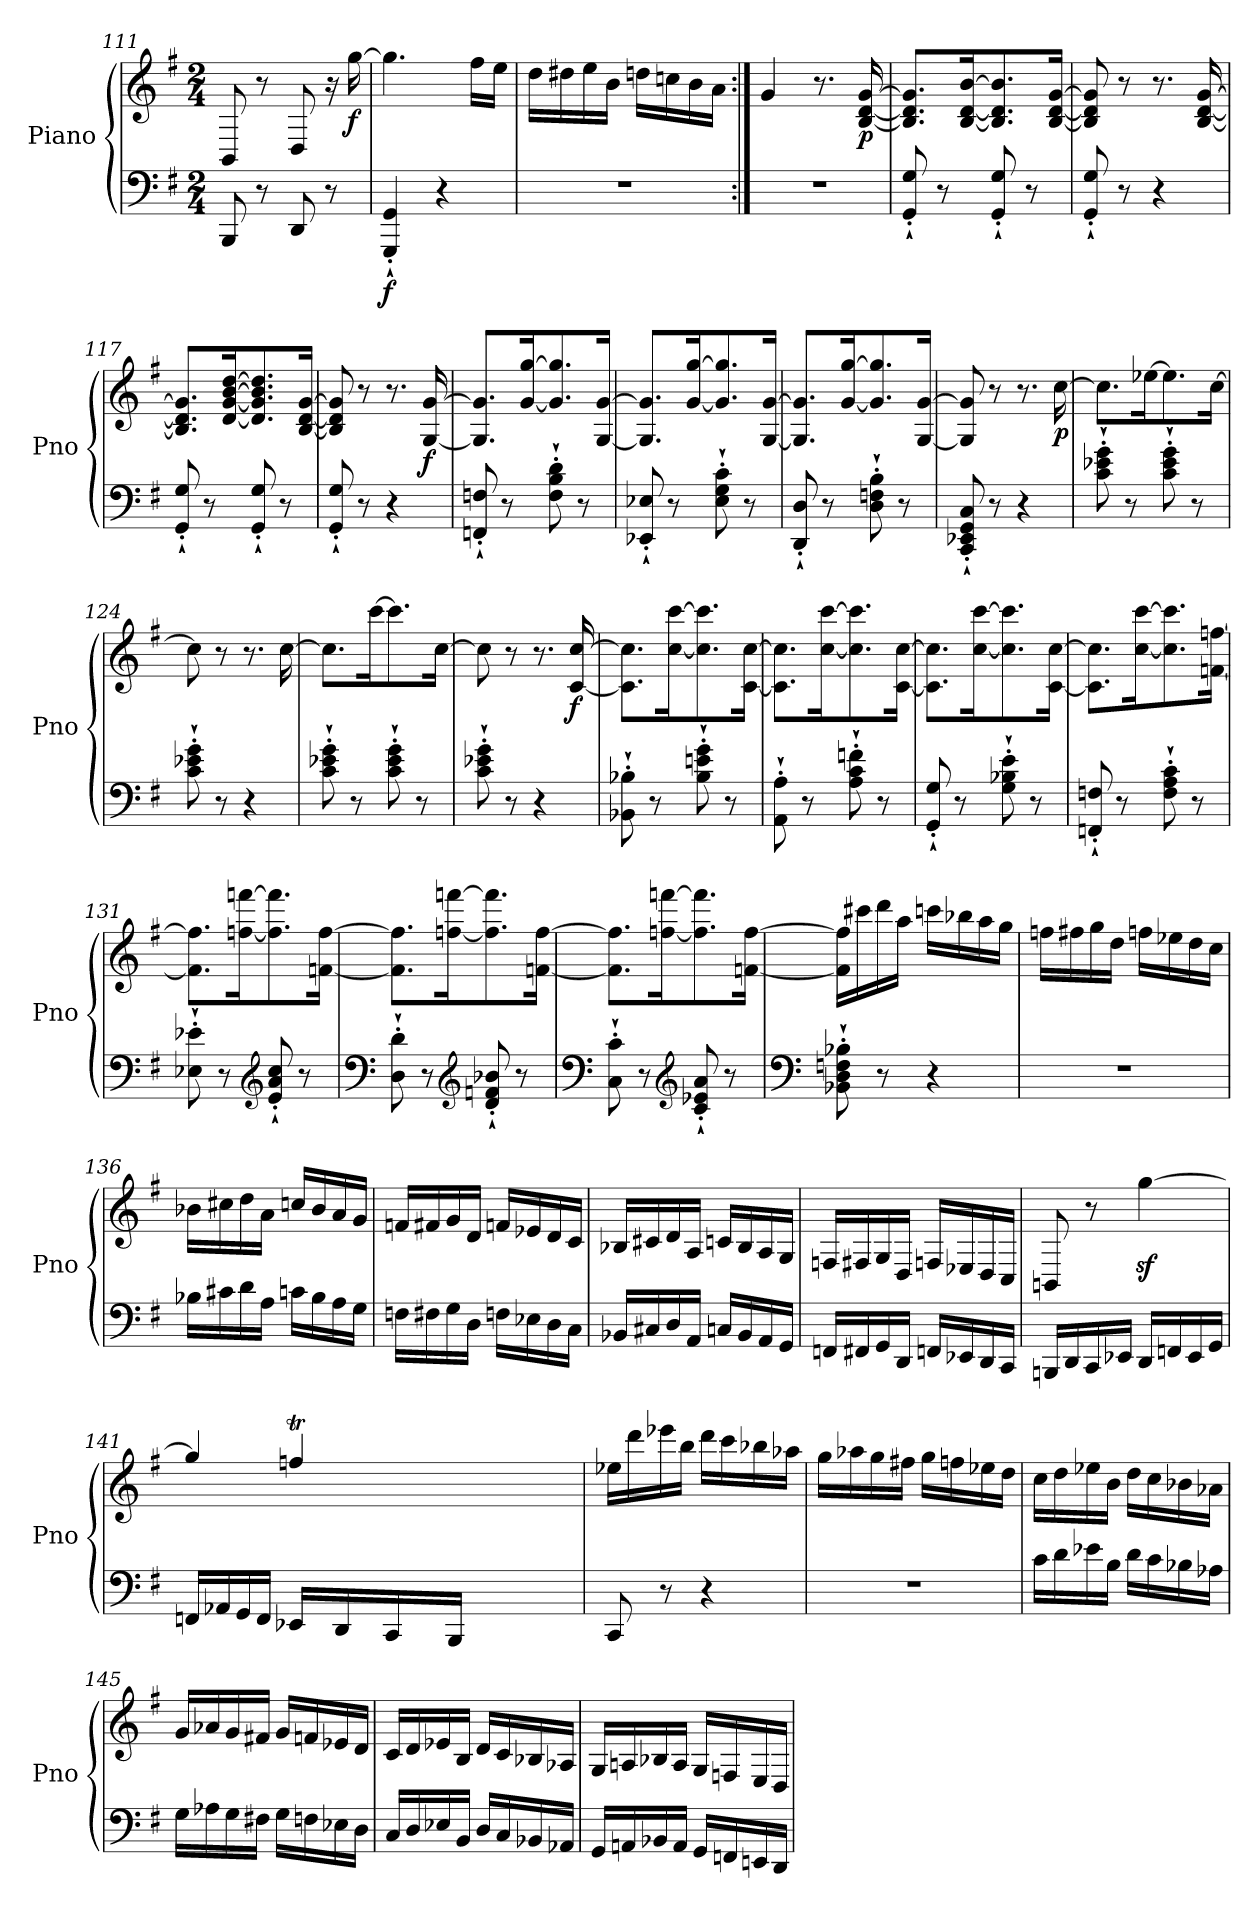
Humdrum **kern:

**kern	**kern	**dynam
*part1	*part1	*part1
*staff2	*staff1	*staff1/2
*I"Piano	*	*
*I'Pno	*	*
*clefF4	*clefG2	*
*k[f#]	*k[f#]	*
*G:	*G:	*
*M2/4	*M2/4	*
=111	=111	=111
8BBB/	8BB/	.
8r	8r	.
8DD/	8D/	.
8r	16r	.
!	!	!LO:DY:b
.	[16gg\	f
=112	=112	=112
!	!	!LO:DY:b=2
4GGG/'` 4GG/'`	4.gg\]	f
4r	.	.
.	16ff#\LL	.
.	16ee\JJ	.
=113	=113	=113
2r	16dd\LL	.
.	16dd#X\	.
.	16ee\	.
.	16b\JJ	.
.	16ddn\LL	.
.	16ccn\	.
.	16b\	.
.	16a\JJ	.
=114:|!	=114:|!	=114:|!
2r	4g/	.
.	8.r	.
!	!	!LO:DY:b
.	[16B/ [16d/ [16g/	p
=115	=115	=115
8GG/'` 8G/'`	8.B/] 8.d/] 8.g/]L	.
8r	.	.
.	[16B/ [16d/ [16b/K	.
8GG/'` 8G/'`	8.B/] 8.d/] 8.b/]	.
8r	.	.
.	[16B/ [16d/ [16g/Jk	.
=116	=116	=116
8GG/'` 8G/'`	8B/] 8d/] 8g/]	.
8r	8r	.
4r	8.r	.
.	[16B/ [16d/ [16g/	.
!!LO:LB:g=z
=117	=117	=117
8GG/'` 8G/'`	8.B/] 8.d/] 8.g/]L	.
8r	.	.
.	[16d/ [16g/ [16b/ [16dd/K	.
8GG/'` 8G/'`	8.d/] 8.g/] 8.b/] 8.dd/]	.
8r	.	.
.	[16B/ [16d/ [16g/Jk	.
=118	=118	=118
8GG/'` 8G/'`	8B/] 8d/] 8g/]	.
8r	8r	.
4r	8.r	.
!	!	!LO:DY:b
.	[16G/ [16g/	f
=119	=119	=119
8FFn/'` 8Fn/'`	8.G/] 8.g/]L	.
8r	.	.
.	[16g/ [16gg/K	.
8F\'` 8B\'` 8d\'`	8.g/] 8.gg/]	.
8r	.	.
.	[16G/ [16g/Jk	.
=120	=120	=120
8EE-X/'` 8E-X/'`	8.G/] 8.g/]L	.
8r	.	.
.	[16g/ [16gg/K	.
8E-\'` 8G\'` 8c\'`	8.g/] 8.gg/]	.
8r	.	.
.	[16G/ [16g/Jk	.
=121	=121	=121
8DD/'` 8D/'`	8.G/] 8.g/]L	.
8r	.	.
.	[16g/ [16gg/K	.
8D\'` 8Fn\'` 8B\'`	8.g/] 8.gg/]	.
8r	.	.
.	[16G/ [16g/Jk	.
=122	=122	=122
8CC/'` 8EE-X/'` 8GG/'` 8C/'`	8G/] 8g/]	.
8r	8r	.
4r	8.r	.
!	!	!LO:DY:b
.	[16cc\	p
=123	=123	=123
8c\'` 8e-X\'` 8g\'`	8.cc\L]	.
8r	.	.
.	[16ee-X\K	.
8c\'` 8e-\'` 8g\'`	8.ee-\]	.
8r	.	.
.	[16cc\Jk	.
!!LO:LB:g=z
=124	=124	=124
8c\'` 8e-X\'` 8g\'`	8cc\]	.
8r	8r	.
4r	8.r	.
.	[16cc\	.
=125	=125	=125
8c\'` 8e-X\'` 8g\'`	8.cc\L]	.
8r	.	.
.	[16ccc\K	.
8c\'` 8e-\'` 8g\'`	8.ccc\]	.
8r	.	.
.	[16cc\Jk	.
=126	=126	=126
8c\'` 8e-X\'` 8g\'`	8cc\]	.
8r	8r	.
4r	8.r	.
!	!	!LO:DY:b
.	[16c/ [16cc/	f
=127	=127	=127
8BB-X\'` 8B-X\'`	8.c\] 8.cc\]L	.
8r	.	.
.	[16cc\ [16ccc\K	.
8B-\'` 8en\'` 8g\'`	8.cc\] 8.ccc\]	.
8r	.	.
.	[16c\ [16cc\Jk	.
=128	=128	=128
8AA\'` 8A\'`	8.c\] 8.cc\]L	.
8r	.	.
.	[16cc\ [16ccc\K	.
8A\'` 8c\'` 8fn\'`	8.cc\] 8.ccc\]	.
8r	.	.
.	[16c\ [16cc\Jk	.
=129	=129	=129
8GG/'` 8G/'`	8.c\] 8.cc\]L	.
8r	.	.
.	[16cc\ [16ccc\K	.
8G\'` 8B-X\'` 8e\'`	8.cc\] 8.ccc\]	.
8r	.	.
.	[16c\ [16cc\Jk	.
=130	=130	=130
8FFn/'` 8Fn/'`	8.c\] 8.cc\]L	.
8r	.	.
.	[16cc\ [16ccc\K	.
8F\'` 8A\'` 8c\'`	8.cc\] 8.ccc\]	.
8r	.	.
.	[16fn\ [16ffn\Jk	.
!!LO:PB:g=z
=131	=131	=131
8E-X\'` 8e-X\'`	8.f\] 8.ff\]L	.
8r	.	.
.	[16ffn\ [16fffn\K	.
*clefG2	*	*
8e-/'` 8a/'` 8cc/'`	8.ff\] 8.fff\]	.
8r	.	.
.	[16fn\ [16ff\Jk	.
=132	=132	=132
*clefF4	*	*
8D\'` 8d\'`	8.f\] 8.ff\]L	.
8r	.	.
.	[16ffn\ [16fffn\K	.
*clefG2	*	*
8d/'` 8fn/'` 8b-X/'`	8.ff\] 8.fff\]	.
8r	.	.
.	[16fn\ [16ff\Jk	.
=133	=133	=133
*clefF4	*	*
8C\'` 8c\'`	8.f\] 8.ff\]L	.
8r	.	.
.	[16ffn\ [16fffn\K	.
*clefG2	*	*
8c/'` 8e-X/'` 8a/'`	8.ff\] 8.fff\]	.
8r	.	.
.	[16fn\ [16ff\Jk	.
=134	=134	=134
*clefF4	*	*
8BB-X\'` 8D\'` 8Fn\'` 8B-X\'`	16f\] 16ff\]LL	.
.	16ccc#X\	.
8r	16ddd\	.
.	16aa\JJ	.
4r	16cccn\LL	.
.	16bb-X\	.
.	16aa\	.
.	16gg\JJ	.
!!LO:LB:g=z
=135	=135	=135
2r	16ffn\LL	.
.	16ff#X\	.
.	16gg\	.
.	16dd\JJ	.
.	16ffn\LL	.
.	16ee-X\	.
.	16dd\	.
.	16cc\JJ	.
=136	=136	=136
16B-X\LL	16b-X\LL	.
16c#X\	16cc#X\	.
16d\	16dd\	.
16A\JJ	16a\JJ	.
16cn\LL	16ccn/LL	.
16B-\	16b-/	.
16A\	16a/	.
16G\JJ	16g/JJ	.
=137	=137	=137
16Fn\LL	16fn/LL	.
16F#X\	16f#X/	.
16G\	16g/	.
16D\JJ	16d/JJ	.
16Fn\LL	16fn/LL	.
16E-X\	16e-X/	.
16D\	16d/	.
16C\JJ	16c/JJ	.
=138	=138	=138
16BB-X/LL	16B-X/LL	.
16C#X/	16c#X/	.
16D/	16d/	.
16AA/JJ	16A/JJ	.
16Cn/LL	16cn/LL	.
16BB-/	16B-/	.
16AA/	16A/	.
16GG/JJ	16G/JJ	.
!!LO:LB:g=z
=139	=139	=139
16FFn/LL	16Fn/LL	.
16FF#X/	16F#X/	.
16GG/	16G/	.
16DD/JJ	16D/JJ	.
16FFn/LL	16Fn/LL	.
16EE-X/	16E-X/	.
16DD/	16D/	.
16CC/JJ	16C/JJ	.
=140	=140	=140
16BBBn/LL	8BBn/	.
16DD/	.	.
16CC/	8r	.
16EE-X/JJ	.	.
16DD/LL	[4ggz<\	.
16FFn/	.	.
16EE-/	.	.
16GG/JJ	.	.
=141	=141	=141
*	*^	*
16FFn/LL	4gg/]	4ryy	.
16AA-X/	.	.	.
16GG/	.	.	.
16FF/JJ	.	.	.
*	*	*Xtuplet	*
16EE-X/LL	4ffnT/	40ffLLLyy	.
.	.	40ggyy	.
.	.	40ffyy	.
16DD/	.	.	.
.	.	40ggyy	.
.	.	40ffyy	.
16CC/	.	40ggyy	.
.	.	96.ffLyy	.
.	.	96.ggyy	.
.	.	96.ffJyy	.
16BBB/JJ	.	.	.
*	*	*tuplet	*
*	*	*Xbrackettup	*
.	.	40ee-Xyy	.
.	.	40ffJJJyy	.
.	.	320ryy	.
*	*v	*v	*
!!LO:LB:g=z
=142	=142	=142
8CC/	16ee-XTTT\LL	.
.	16ddd\	.
8r	16eee-X\	.
.	16bb\JJ	.
4r	16ddd\LL	.
.	16ccc\	.
.	16bb-X\	.
.	16aa-X\JJ	.
=143	=143	=143
2r	16gg\LL	.
.	16aa-X\	.
.	16gg\	.
.	16ff#X\JJ	.
.	16gg\LL	.
.	16ffn\	.
.	16ee-X\	.
.	16dd\JJ	.
=144	=144	=144
16c\LL	16cc\LL	.
16d\	16dd\	.
16e-X\	16ee-X\	.
16B\JJ	16b\JJ	.
16d\LL	16dd\LL	.
16c\	16cc\	.
16B-X\	16b-X\	.
16A-X\JJ	16a-X\JJ	.
=145	=145	=145
16G\LL	16g/LL	.
16A-X\	16a-X/	.
16G\	16g/	.
16F#X\JJ	16f#X/JJ	.
16G\LL	16g/LL	.
16Fn\	16fn/	.
16E-X\	16e-X/	.
16D\JJ	16d/JJ	.
!!LO:LB:g=z
=146	=146	=146
16C/LL	16c/LL	.
16D/	16d/	.
16E-X/	16e-X/	.
16BB/JJ	16B/JJ	.
16D/LL	16d/LL	.
16C/	16c/	.
16BB-X/	16B-X/	.
16AA-X/JJ	16A-X/JJ	.
=147	=147	=147
16GG/LL	16G/LL	.
16AAn/	16An/	.
16BB-X/	16B-X/	.
16AA/JJ	16A/JJ	.
16GG/LL	16G/LL	.
16FFn/	16Fn/	.
16EEn/	16E/	.
16DD/JJ	16D/JJ	.
=	=	=
*-	*-	*-
